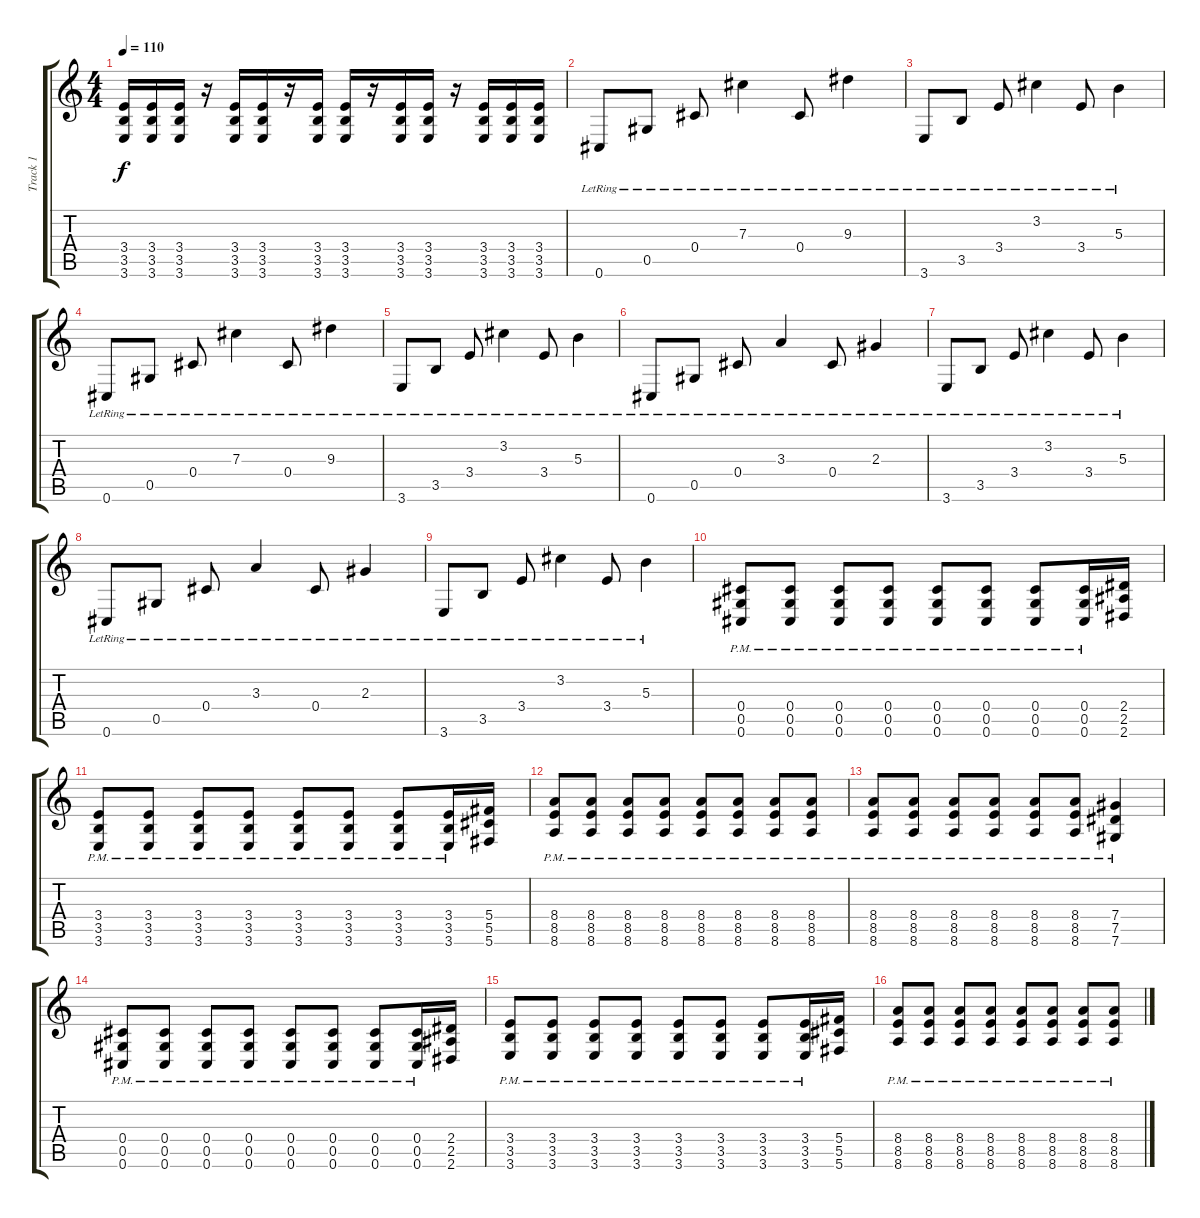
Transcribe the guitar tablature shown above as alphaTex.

\track ("Track 1" "Track 1") {instrument acousticguitarsteel}
\staff {score tabs}
\tuning (Eb4 Bb3 Gb3 Db3 Ab2 Db2) {hide}
\ts (4 4)
\tempo 110
\clef g2
\ks c
(3.4 3.5 3.6).16{dy f} (3.4 3.5 3.6).16 (3.4 3.5 3.6).16 r.16 (3.4 3.5 3.6).16 (3.4 3.5 3.6).16 r.16 (3.4 3.5 3.6).16 (3.4 3.5 3.6).16 r.16 (3.4 3.5 3.6).16 (3.4 3.5 3.6).16 r.16 (3.4 3.5 3.6).16 (3.4 3.5 3.6).16 (3.4 3.5 3.6).16 |
0.6{lr}.8 0.5{lr}.8 0.4{lr}.8 7.3{lr}.4 0.4{lr}.8 9.3{lr}.4 |
3.6{lr}.8 3.5{lr}.8 3.4{lr}.8 3.2{lr}.4 3.4{lr}.8 5.3{lr}.4 |
0.6{lr}.8 0.5{lr}.8 0.4{lr}.8 7.3{lr}.4 0.4{lr}.8 9.3{lr}.4 |
3.6{lr}.8 3.5{lr}.8 3.4{lr}.8 3.2{lr}.4 3.4{lr}.8 5.3{lr}.4 |
0.6{lr}.8 0.5{lr}.8 0.4{lr}.8 3.3{lr}.4 0.4{lr}.8 2.3{lr}.4 |
3.6{lr}.8 3.5{lr}.8 3.4{lr}.8 3.2{lr}.4 3.4{lr}.8 5.3{lr}.4 |
0.6{lr}.8 0.5{lr}.8 0.4{lr}.8 3.3{lr}.4 0.4{lr}.8 2.3{lr}.4 |
3.6{lr}.8 3.5{lr}.8 3.4{lr}.8 3.2{lr}.4 3.4{lr}.8 5.3{lr}.4 |
(0.4{pm} 0.5{pm} 0.6{pm}).8 (0.4{pm} 0.5{pm} 0.6{pm}).8 (0.4{pm} 0.5{pm} 0.6{pm}).8 (0.4{pm} 0.5{pm} 0.6{pm}).8 (0.4{pm} 0.5{pm} 0.6{pm}).8 (0.4{pm} 0.5{pm} 0.6{pm}).8 (0.4{pm} 0.5{pm} 0.6{pm}).8 (0.4{pm} 0.5{pm} 0.6{pm}).16 (2.4 2.5 2.6).16 |
(3.4{pm} 3.5{pm} 3.6{pm}).8 (3.4{pm} 3.5{pm} 3.6{pm}).8 (3.4{pm} 3.5{pm} 3.6{pm}).8 (3.4{pm} 3.5{pm} 3.6{pm}).8 (3.4{pm} 3.5{pm} 3.6{pm}).8 (3.4{pm} 3.5{pm} 3.6{pm}).8 (3.4{pm} 3.5{pm} 3.6{pm}).8 (3.4{pm} 3.5{pm} 3.6{pm}).16 (5.4 5.5 5.6).16 |
(8.4{pm} 8.5{pm} 8.6{pm}).8 (8.4{pm} 8.5{pm} 8.6{pm}).8 (8.4{pm} 8.5{pm} 8.6{pm}).8 (8.4{pm} 8.5{pm} 8.6{pm}).8 (8.4{pm} 8.5{pm} 8.6{pm}).8 (8.4{pm} 8.5{pm} 8.6{pm}).8 (8.4{pm} 8.5{pm} 8.6{pm}).8 (8.4{pm} 8.5{pm} 8.6{pm}).8 |
(8.4{pm} 8.5{pm} 8.6{pm}).8 (8.4{pm} 8.5{pm} 8.6{pm}).8 (8.4{pm} 8.5{pm} 8.6{pm}).8 (8.4{pm} 8.5{pm} 8.6{pm}).8 (8.4{pm} 8.5{pm} 8.6{pm}).8 (8.4{pm} 8.5{pm} 8.6{pm}).8 (7.4{pm} 7.5{pm} 7.6).4 |
(0.4{pm} 0.5{pm} 0.6{pm}).8 (0.4{pm} 0.5{pm} 0.6{pm}).8 (0.4{pm} 0.5{pm} 0.6{pm}).8 (0.4{pm} 0.5{pm} 0.6{pm}).8 (0.4{pm} 0.5{pm} 0.6{pm}).8 (0.4{pm} 0.5{pm} 0.6{pm}).8 (0.4{pm} 0.5{pm} 0.6{pm}).8 (0.4{pm} 0.5{pm} 0.6{pm}).16 (2.4 2.5 2.6).16 |
(3.4{pm} 3.5{pm} 3.6{pm}).8 (3.4{pm} 3.5{pm} 3.6{pm}).8 (3.4{pm} 3.5{pm} 3.6{pm}).8 (3.4{pm} 3.5{pm} 3.6{pm}).8 (3.4{pm} 3.5{pm} 3.6{pm}).8 (3.4{pm} 3.5{pm} 3.6{pm}).8 (3.4{pm} 3.5{pm} 3.6{pm}).8 (3.4{pm} 3.5{pm} 3.6{pm}).16 (5.4 5.5 5.6).16 |
(8.4{pm} 8.5{pm} 8.6{pm}).8 (8.4{pm} 8.5{pm} 8.6{pm}).8 (8.4{pm} 8.5{pm} 8.6{pm}).8 (8.4{pm} 8.5{pm} 8.6{pm}).8 (8.4{pm} 8.5{pm} 8.6{pm}).8 (8.4{pm} 8.5{pm} 8.6{pm}).8 (8.4{pm} 8.5{pm} 8.6{pm}).8 (8.4{pm} 8.5{pm} 8.6{pm}).8
